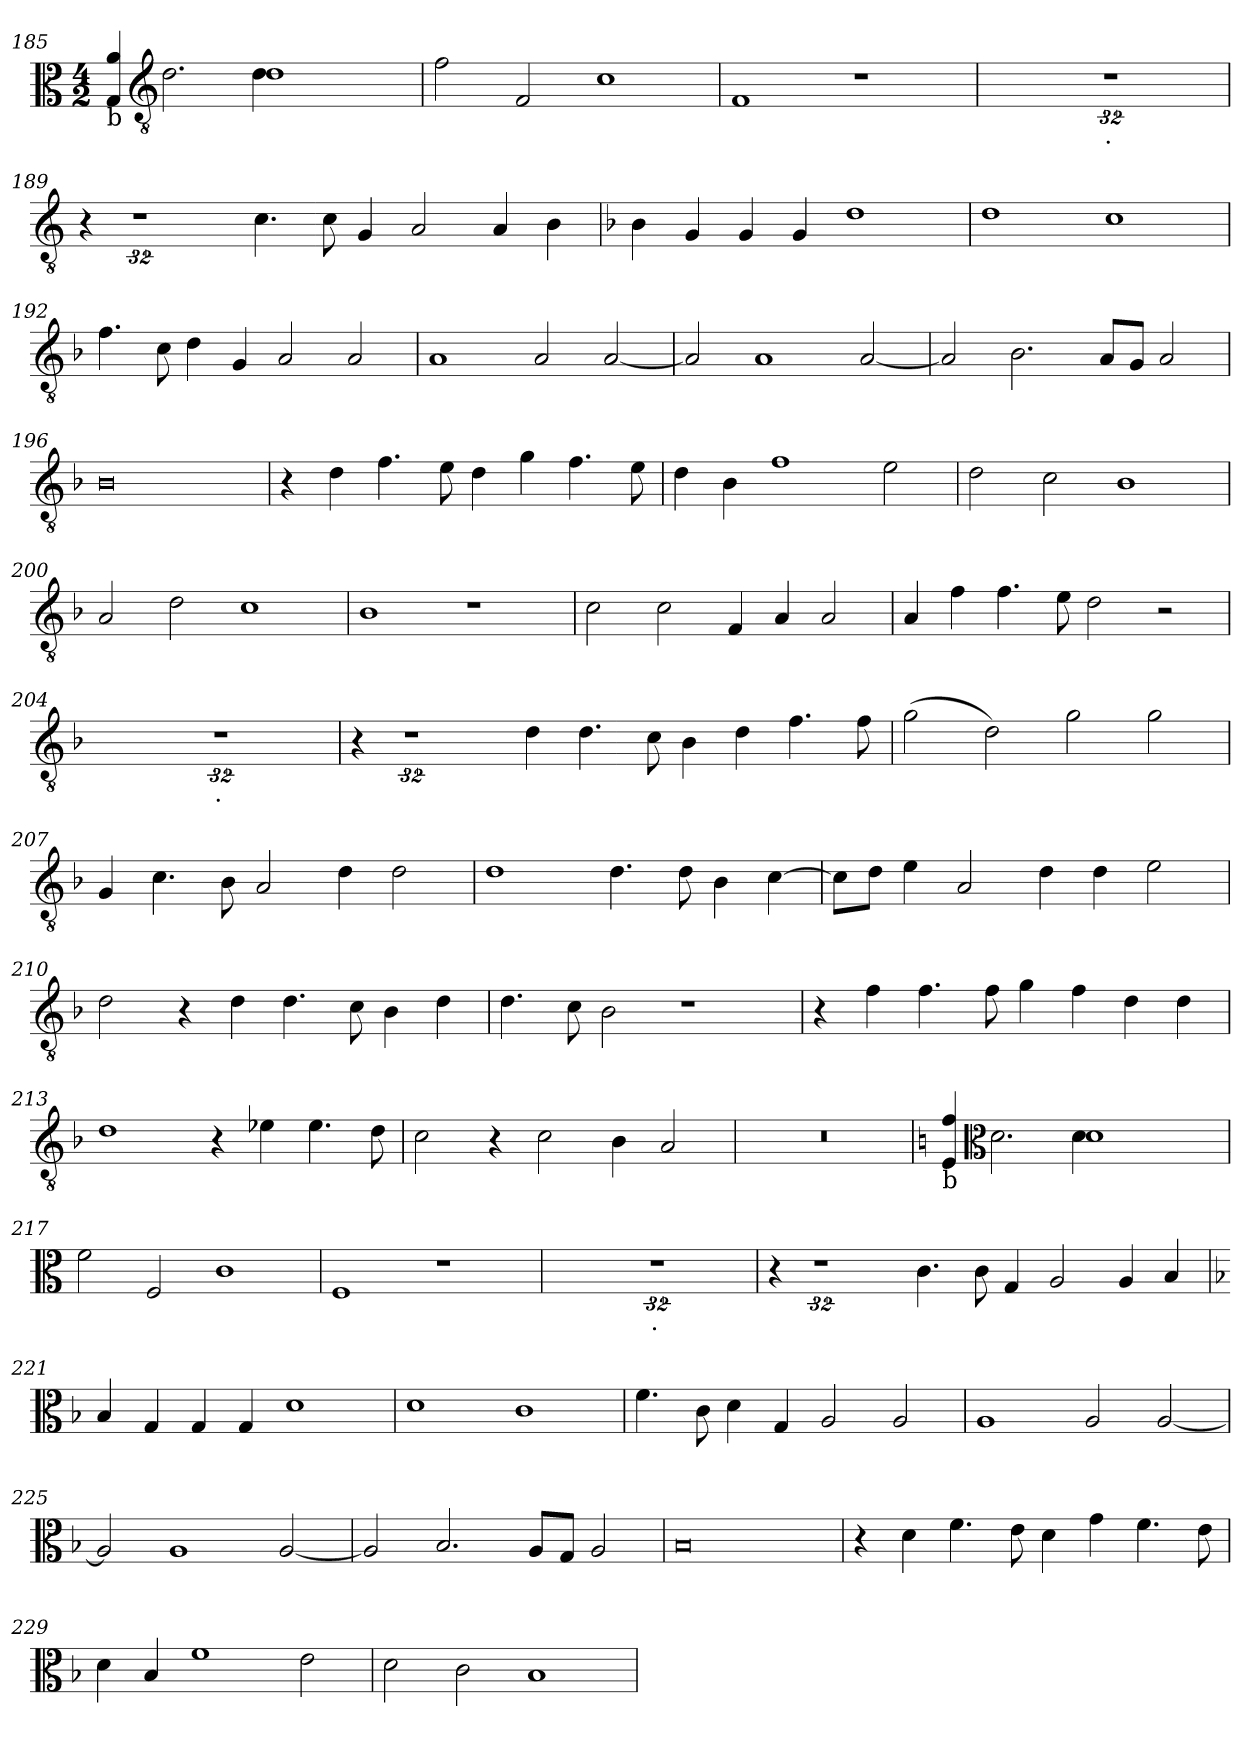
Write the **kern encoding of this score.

**kern
*part1
*staff1
!!LO:PB:g=z
*clefC3
*k[]
*C:
*M4/2
=185
*^
!LO:TX:b:t=b	!
4G/ 4a/	1ryy
*clefGv2	*
2.d\	.
1d	4d\
.	2.ryy
*v	*v
=186
2f\
2F/
1c
=187
1F
1r
=188
32%31ryy
!LO:TX:b:t=.
32%33r
=189
4r
32%31r
4.c\
8c\
4G/
2A/
4A/
4B\
!!LO:LB:g=z
=190
*k[b-]
*F:
4B-\
4G/
4G/
4G/
1d
=191
1d
1c
=192
4.f\
8c\
4d\
4G/
2A/
2A/
=193
1A
2A/
[<2A/
=194
2A/]
1A
[<2A/
=195
2A/]
2.B-\
8A/L
8G/J
2A/
!!LO:LB:g=z
=196
0B-
=197
4r
4d\
4.f\
8e\
4d\
4g\
4.f\
8e\
=198
4d\
4B-\
1f
2e\
=199
2d\
2c\
1B-
=200
2A/
2d\
1c
=201
1B-
1r
!!LO:LB:g=z
=202
2c\
2c\
4F/
4A/
2A/
=203
4A/
4f\
4.f\
8e\
2d\
2r
=204
32%31ryy
!LO:TX:b:t=.
32%33r
=205
4r
32%31r
4d\
4.d\
8c\
4B-\
4d\
4.f\
8f\
=206
(<2g\
2d\)
2g\
2g\
!!LO:LB:g=z
=207
4G/
4.c\
8B-\
2A/
4d\
2d\
=208
1d
4.d\
8d\
4B-\
[>4c\
=209
8c\L]
8d\J
4e\
2A/
4d\
4d\
2e\
=210
2d\
4r
4d\
4.d\
8c\
4B-\
4d\
!!LO:LB:g=z
=211
4.d\
8c\
2B-\
1r
=212
4r
4f\
4.f\
8f\
4g\
4f\
4d\
4d\
=213
1d
4r
4e-X\
4.e-\
8d\
=214
2c\
4r
2c\
4B-\
2A/
=215
0r
!!LO:PB:g=z
=216!
*k[]
*C:
*^
!LO:TX:b:t=b	!
4E/ 4f/	1ryy
*clefC3	*
2.d\	.
1d	4d\
.	2.ryy
*v	*v
=217
2f\
2F/
1c
=218
1F
1r
=219
32%31ryy
!LO:TX:b:t=.
32%33r
=220
4r
32%31r
4.c\
8c\
4G/
2A/
4A/
4B/
!!LO:LB:g=z
=221
*k[b-]
*F:
4B-/
4G/
4G/
4G/
1d
=222
1d
1c
=223
4.f\
8c\
4d\
4G/
2A/
2A/
=224
1A
2A/
[<2A/
=225
2A/]
1A
[<2A/
=226
2A/]
2.B-/
8A/L
8G/J
2A/
!!LO:LB:g=z
=227
0B-
=228
4r
4d\
4.f\
8e\
4d\
4g\
4.f\
8e\
=229
4d\
4B-/
1f
2e\
=230
2d\
2c\
1B-
=
*-
